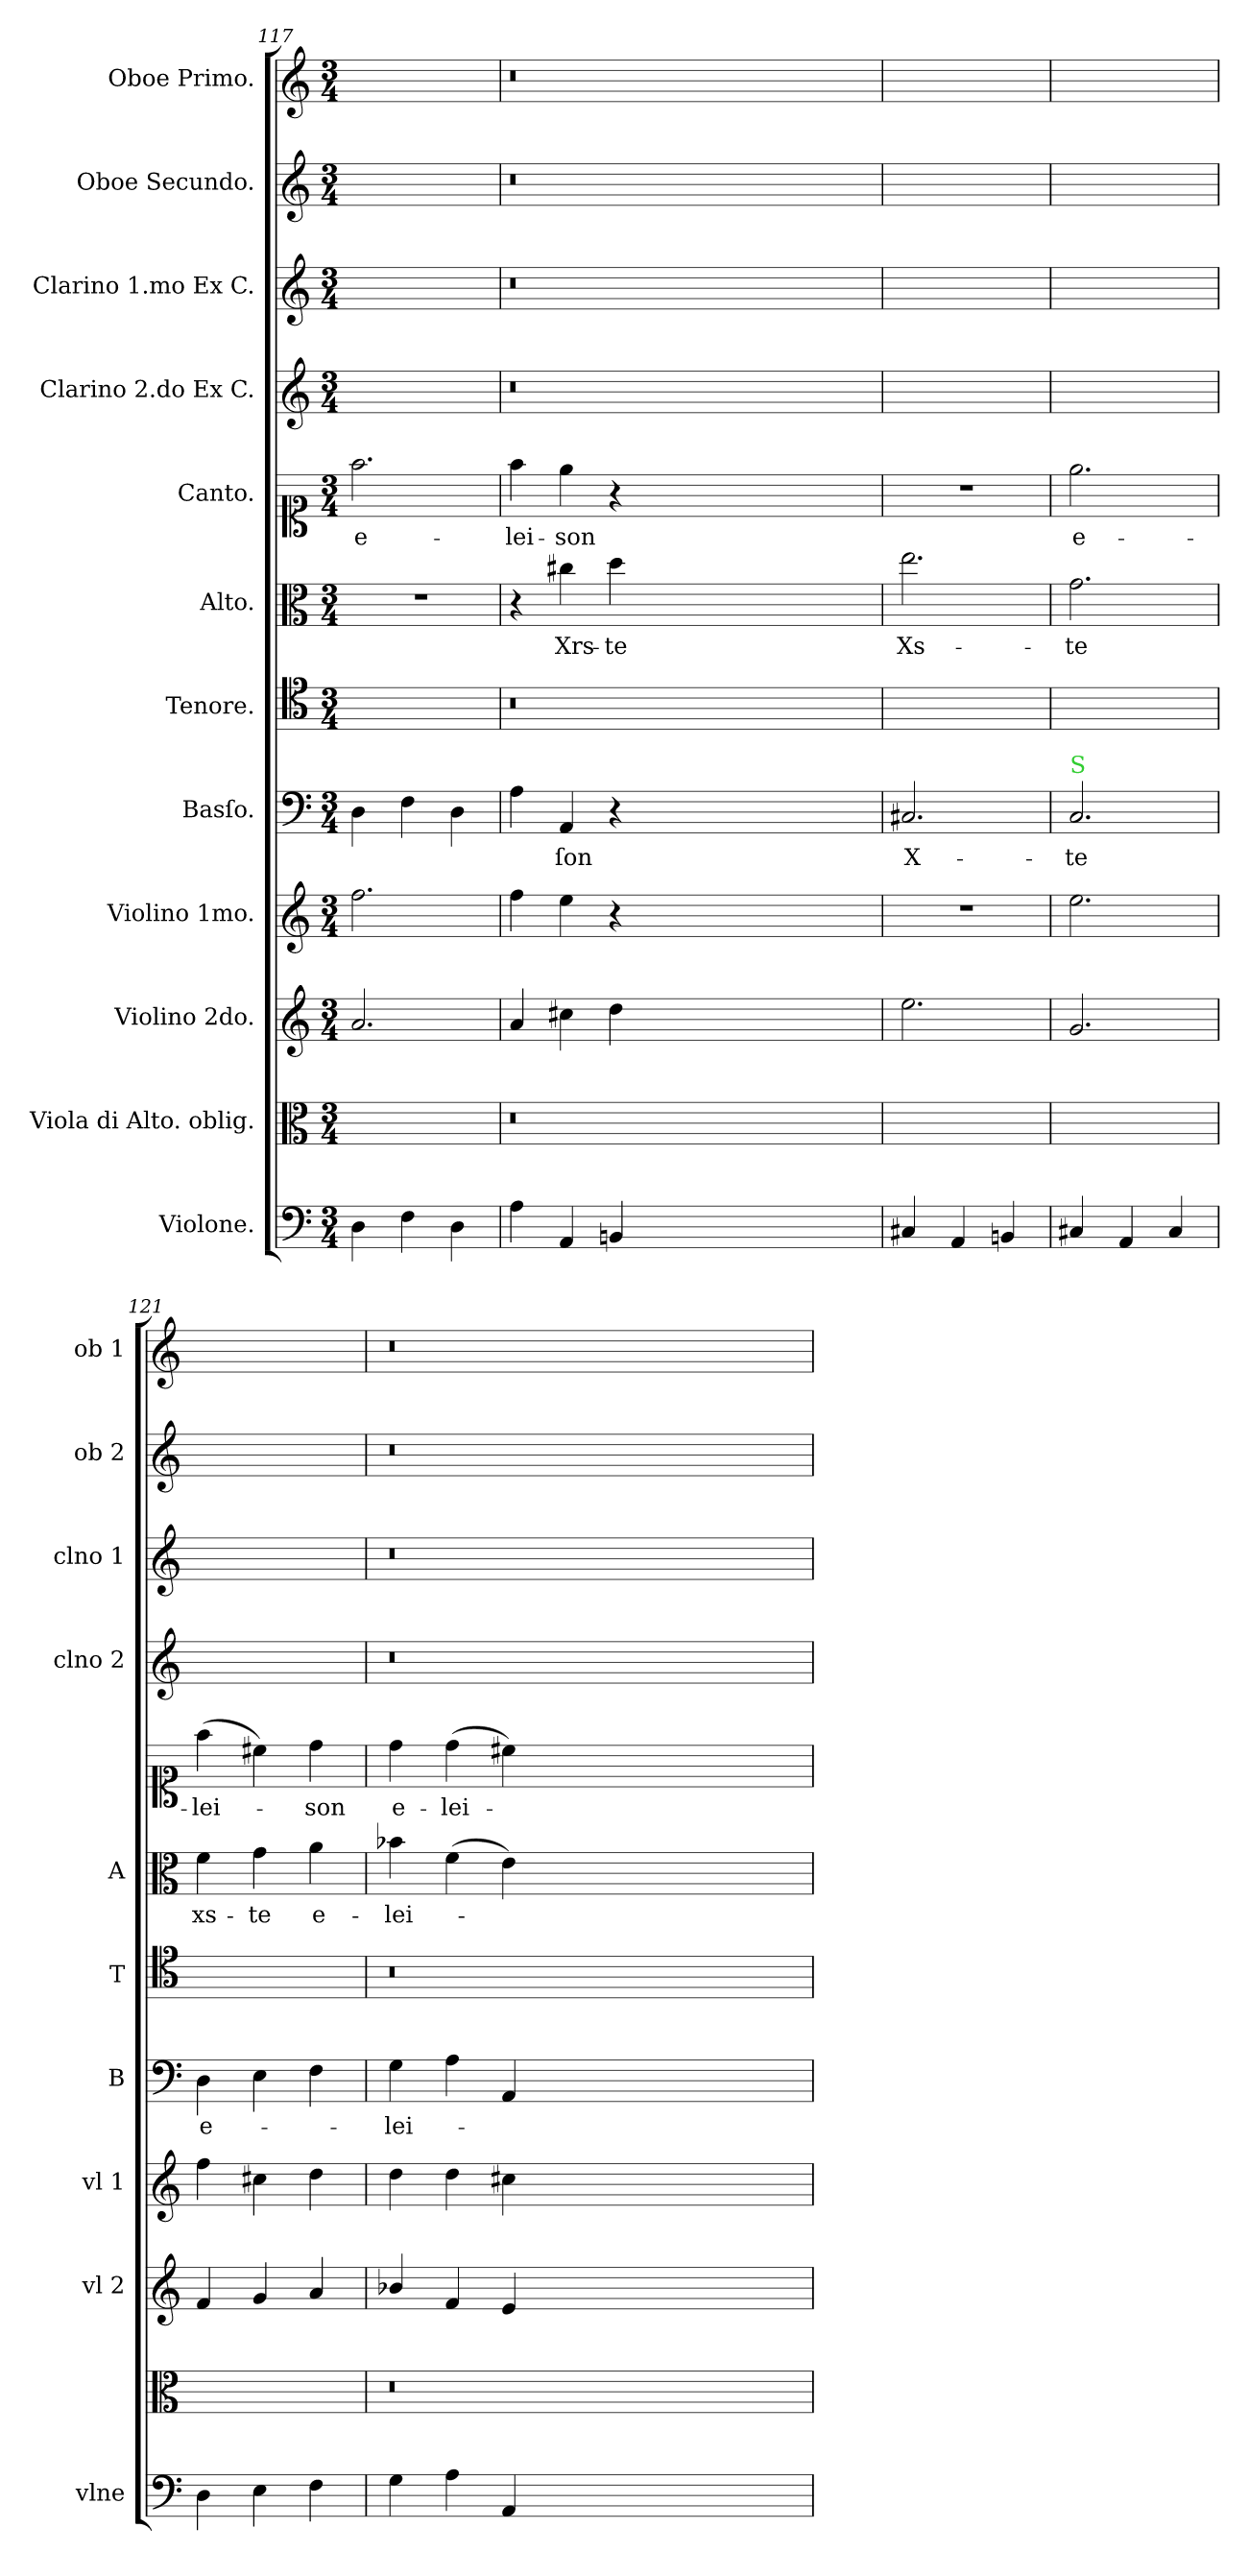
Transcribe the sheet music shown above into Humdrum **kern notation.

**kern	**kern	**kern	**kern	**kern	**text	**kern	**kern	**text	**kern	**text	**kern	**kern	**kern	**kern
*part12	*part11	*part10	*part9	*part8	*part8	*part7	*part6	*part6	*part5	*part5	*part4	*part3	*part2	*part1
*staff12	*staff11	*staff10	*staff9	*staff8	*staff8	*staff7	*staff6	*staff6	*staff5	*staff5	*staff4	*staff3	*staff2	*staff1
*I"Violone.	*I"Viola di Alto. oblig.	*I"Violino 2do.	*I"Violino 1mo.	*I"Basſo.	*	*I"Tenore.	*I"Alto.	*	*I"Canto.	*	*I"Clarino 2.do Ex C.	*I"Clarino 1.mo Ex C.	*I"Oboe Secundo.	*I"Oboe Primo.
*I'vlne	*	*I'vl 2	*I'vl 1	*I'B	*	*I'T	*I'A	*	*	*	*I'clno 2	*I'clno 1	*I'ob 2	*I'ob 1
*clefF4	*clefC3	*clefG2	*clefG2	*clefF4	*	*clefC4	*clefC3	*	*clefC1	*	*clefG2	*clefG2	*clefG2	*clefG2
*k[]	*k[]	*k[]	*k[]	*k[]	*	*k[]	*k[]	*	*k[]	*	*k[]	*k[]	*k[]	*k[]
*C:	*C:	*C:	*C:	*C:	*	*C:	*C:	*	*C:	*	*C:	*C:	*C:	*C:
*M3/4	*M3/4	*M3/4	*M3/4	*M3/4	*	*M3/4	*M3/4	*	*M3/4	*	*M3/4	*M3/4	*M3/4	*M3/4
=117	=117	=117	=117	=117	=117	=117	=117	=117	=117	=117	=117	=117	=117	=117
4D\	2.ryy	2.a/	2.ff\	4D\	.	2.ryy	2.r	.	2.ff\	e-	2.ryy	2.ryy	2.ryy	2.ryy
4F\	.	.	.	4F\	.	.	.	.	.	.	.	.	.	.
4D\	.	.	.	4D\	.	.	.	.	.	.	.	.	.	.
=118	=118	=118	=118	=118	=118	=118	=118	=118	=118	=118	=118	=118	=118	=118
4A\	0.r	4a/	4ff\	4A\	.	0.r	4r	.	4ff\	-lei-	0.r	0.r	0.r	0.r
4AA/	.	4cc#X\	4ee\	4AA/	-ſon	.	4cc#X\	Xrs-	4ee\	-son	.	.	.	.
4BBn/	.	4dd\	4r	4r	.	.	4dd\	-te	4r	.	.	.	.	.
0ryy	.	0ryy	0ryy	0ryy	.	.	0ryy	.	0ryy	.	.	.	.	.
4ryy	.	4ryy	4ryy	4ryy	.	.	4ryy	.	4ryy	.	.	.	.	.
=119	=119	=119	=119	=119	=119	=119	=119	=119	=119	=119	=119	=119	=119	=119
4C#X/	2.ryy	2.ee\	2.r	2.C#X/	X-	2.ryy	2.ee\	Xs-	2.r	.	2.ryy	2.ryy	2.ryy	2.ryy
4AA/	.	.	.	.	.	.	.	.	.	.	.	.	.	.
4BBn/	.	.	.	.	.	.	.	.	.	.	.	.	.	.
=120	=120	=120	=120	=120	=120	=120	=120	=120	=120	=120	=120	=120	=120	=120
!	!	!	!	!LO:TX:a:color=limegreen:t=S	!	!	!	!	!	!	!	!	!	!
4C#X/	2.ryy	2.g/	2.ee\	2.C/	-te	2.ryy	2.g\	-te	2.ee\	e-	2.ryy	2.ryy	2.ryy	2.ryy
4AA/	.	.	.	.	.	.	.	.	.	.	.	.	.	.
4C#/	.	.	.	.	.	.	.	.	.	.	.	.	.	.
=121	=121	=121	=121	=121	=121	=121	=121	=121	=121	=121	=121	=121	=121	=121
4D\	2.ryy	4f/	4ff\	4D\	e-	2.ryy	4f\	xs-	(4ff\	-lei-	2.ryy	2.ryy	2.ryy	2.ryy
4E\	.	4g/	4cc#X\	4E\	.	.	4g\	-te	4cc#X\)	.	.	.	.	.
4F\	.	4a/	4dd\	4F\	.	.	4a\	e-	4dd\	-son	.	.	.	.
=122	=122	=122	=122	=122	=122	=122	=122	=122	=122	=122	=122	=122	=122	=122
4G\	0.r	4b-X/	4dd\	4G\	-lei-	0.r	4b-X\	-lei-	4dd\	e-	0.r	0.r	0.r	0.r
4A\	.	4f/	4dd\	4A\	.	.	(4f\	.	(4dd\	-lei-	.	.	.	.
4AA/	.	4e/	4cc#X\	4AA/	.	.	4e\)	.	4cc#X\)	.	.	.	.	.
0ryy	.	0ryy	0ryy	0ryy	.	.	0ryy	.	0ryy	.	.	.	.	.
4ryy	.	4ryy	4ryy	4ryy	.	.	4ryy	.	4ryy	.	.	.	.	.
=	=	=	=	=	=	=	=	=	=	=	=	=	=	=
*-	*-	*-	*-	*-	*-	*-	*-	*-	*-	*-	*-	*-	*-	*-
